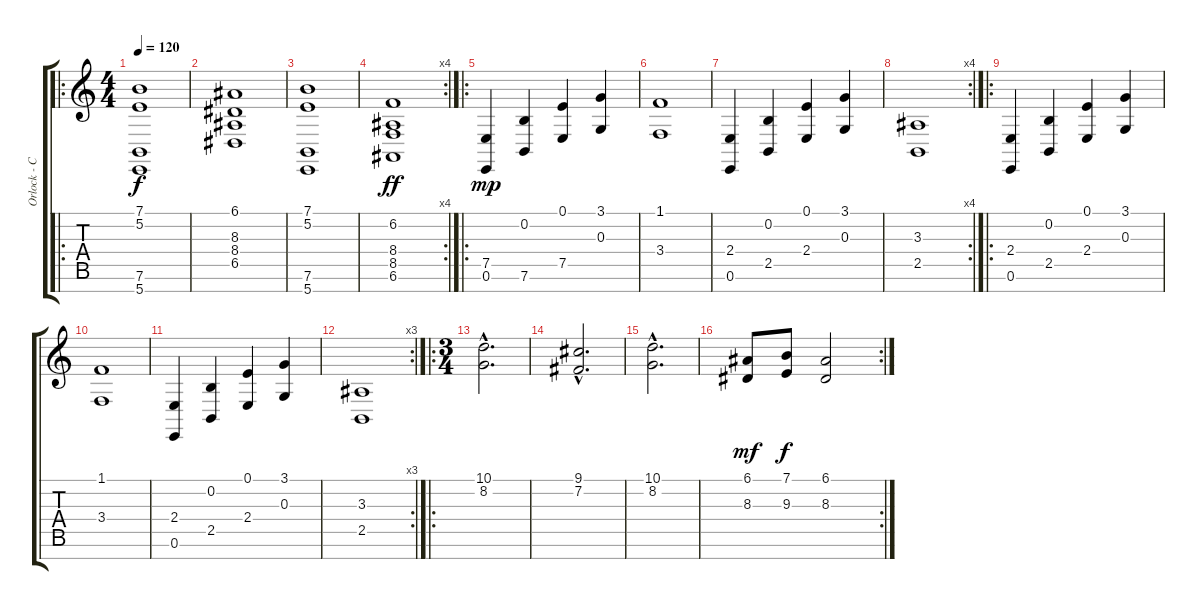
\track ("Orlock - Choir And Atmosphere" "Orlock - C") {instrument choiraahs}
\staff {score tabs}
\tuning (E4 B3 G3 D3 A2 E2 B1) {hide}
\ro
\ts (4 4)
\tempo 120
\clef g2
\ks c
(7.1 5.2 7.6 5.7).1{dy f instrument choiraahs} |
(6.1 8.3 8.4 6.5).1 |
(7.1 5.2 7.6 5.7).1 |
\rc 4
(6.2 8.4 8.5 6.6).1{dy ff} |
\ro
(7.5 0.6).4{dy mp} (0.2 7.6).4 (0.1 7.5).4 (3.1 0.3).4 |
(1.1 3.4).1 |
(2.4 0.6).4 (0.2 2.5).4 (0.1 2.4).4 (3.1 0.3).4 |
\rc 4
(3.3 2.5).1 |
\ro
(2.4 0.6).4 (0.2 2.5).4 (0.1 2.4).4 (3.1 0.3).4 |
(1.1 3.4).1 |
(2.4 0.6).4 (0.2 2.5).4 (0.1 2.4).4 (3.1 0.3).4 |
\rc 3
(3.3 2.5).1 |
\ro
\ts (3 4)
(10.1{hac} 8.2{hac}).2{d} |
(9.1{hac} 7.2{hac}).2{d} |
(10.1{hac} 8.2{hac}).2{d} |
\rc 2
(6.1 8.3).8{dy mf} (7.1 9.3).8{dy f} (6.1 8.3).2
